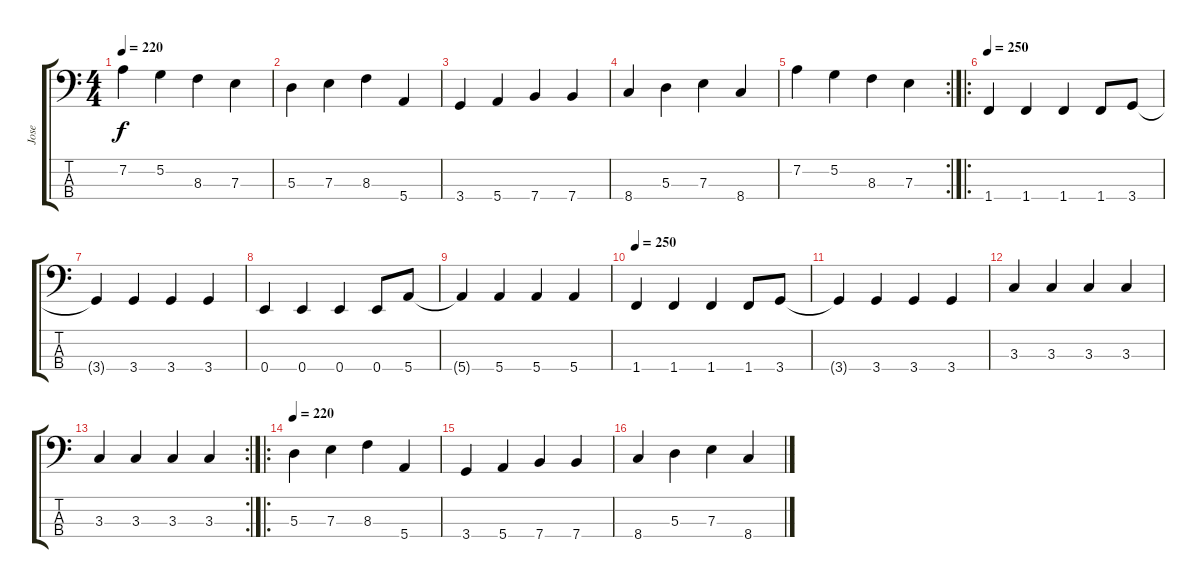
\track ("Jose" "Jose") {instrument electricbassfinger}
\staff {score tabs}
\tuning (G2 D2 A1 E1) {hide}
\ts (4 4)
\tempo 220
\clef f4
\ks c
7.2.4{dy f} 5.2.4 8.3.4 7.3.4 |
5.3.4 7.3.4 8.3.4 5.4.4 |
3.4.4 5.4.4 7.4.4 7.4.4 |
8.4.4 5.3.4 7.3.4 8.4.4 |
\rc 2
7.2.4 5.2.4 8.3.4 7.3.4 |
\ro
\tempo 250
1.4.4 1.4.4 1.4.4 1.4.8 3.4.8 |
3.4{t}.4 3.4.4 3.4.4 3.4.4 |
0.4.4 0.4.4 0.4.4 0.4.8 5.4.8 |
5.4{t}.4 5.4.4 5.4.4 5.4.4 |
\tempo 250
1.4.4 1.4.4 1.4.4 1.4.8 3.4.8 |
3.4{t}.4 3.4.4 3.4.4 3.4.4 |
3.3.4 3.3.4 3.3.4 3.3.4 |
\rc 2
3.3.4 3.3.4 3.3.4 3.3.4 |
\ro
\tempo 220
5.3.4 7.3.4 8.3.4 5.4.4 |
3.4.4 5.4.4 7.4.4 7.4.4 |
8.4.4 5.3.4 7.3.4 8.4.4
